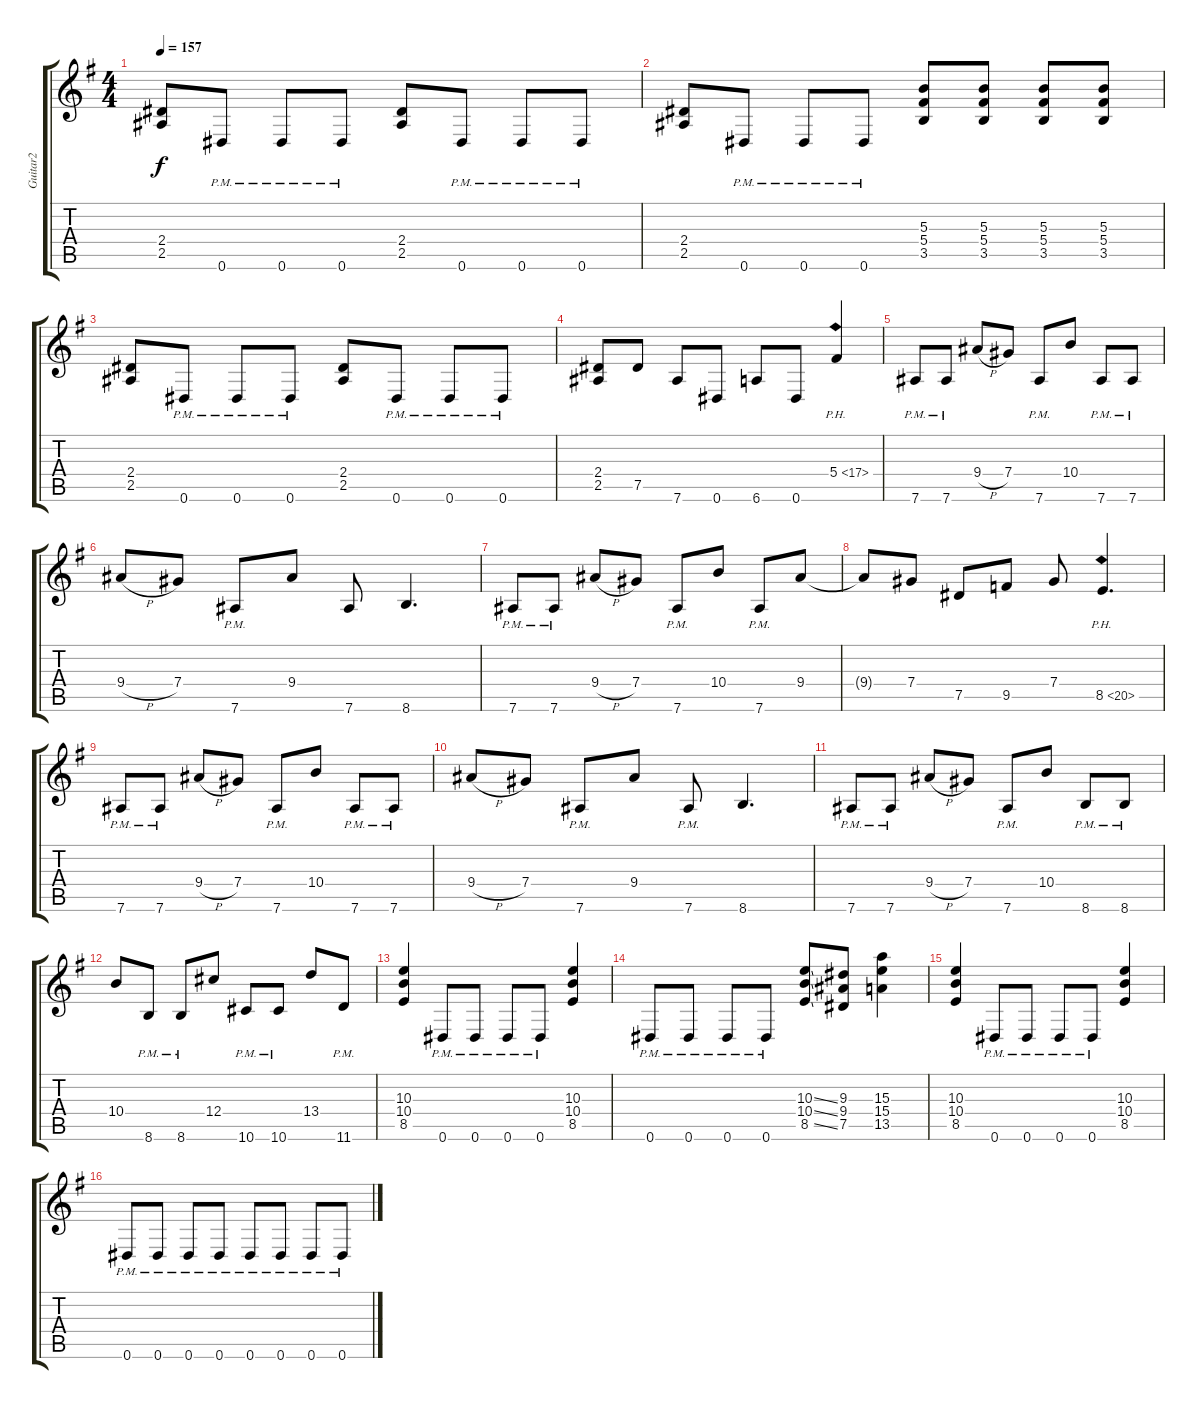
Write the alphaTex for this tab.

\track ("Guitar2" "Guitar2") {instrument distortionguitar}
\staff {score tabs}
\tuning (Eb4 Bb3 Gb3 Db3 Ab2 Eb2) {hide}
\ts (4 4)
\tempo 157
\clef g2
\ks eminor
(2.4 2.5).8{dy f} 0.6{pm}.8 0.6{pm}.8 0.6{pm}.8 (2.4 2.5).8 0.6{pm}.8 0.6{pm}.8 0.6{pm}.8 |
(2.4 2.5).8 0.6{pm}.8 0.6{pm}.8 0.6{pm}.8 (5.3 5.4 3.5).8 (5.3 5.4 3.5).8 (5.3 5.4 3.5).8 (5.3 5.4 3.5).8 |
(2.4 2.5).8 0.6{pm}.8 0.6{pm}.8 0.6{pm}.8 (2.4 2.5).8 0.6{pm}.8 0.6{pm}.8 0.6{pm}.8 |
(2.4 2.5).8 7.5.8 7.6.8 0.6.8 6.6.8 0.6.8 5.4{ph 12}.4 |
7.6{pm}.8 7.6{pm}.8 9.4{h}.8 7.4.8 7.6{pm}.8 10.4.8 7.6{pm}.8 7.6{pm}.8 |
9.4{h}.8 7.4.8 7.6{pm}.8 9.4.8 7.6.8 8.6.4{d} |
7.6{pm}.8 7.6{pm}.8 9.4{h}.8 7.4.8 7.6{pm}.8 10.4.8 7.6{pm}.8 9.4.8 |
9.4{t}.8 7.4.8 7.5.8 9.5.8 7.4.8 8.5{ph 12}.4{d} |
7.6{pm}.8 7.6{pm}.8 9.4{h}.8 7.4.8 7.6{pm}.8 10.4.8 7.6{pm}.8 7.6{pm}.8 |
9.4{h}.8 7.4.8 7.6{pm}.8 9.4.8 7.6{pm}.8 8.6.4{d} |
7.6{pm}.8 7.6{pm}.8 9.4{h}.8 7.4.8 7.6{pm}.8 10.4.8 8.6{pm}.8 8.6{pm}.8 |
10.4.8 8.6{pm}.8 8.6{pm}.8 12.4.8 10.6{pm}.8 10.6{pm}.8 13.4.8 11.6{pm}.8 |
(10.3 10.4 8.5).4 0.6{pm}.8 0.6{pm}.8 0.6{pm}.8 0.6{pm}.8 (10.3 10.4 8.5).4 |
0.6{pm}.8 0.6{pm}.8 0.6{pm}.8 0.6{pm}.8 (10.3{ss} 10.4{ss} 8.5{ss}).8 (9.3 9.4 7.5).8 (15.3 15.4 13.5).4 |
(10.3 10.4 8.5).4 0.6{pm}.8 0.6{pm}.8 0.6{pm}.8 0.6{pm}.8 (10.3 10.4 8.5).4 |
0.6{pm}.8 0.6{pm}.8 0.6{pm}.8 0.6{pm}.8 0.6{pm}.8 0.6{pm}.8 0.6{pm}.8 0.6{pm}.8
